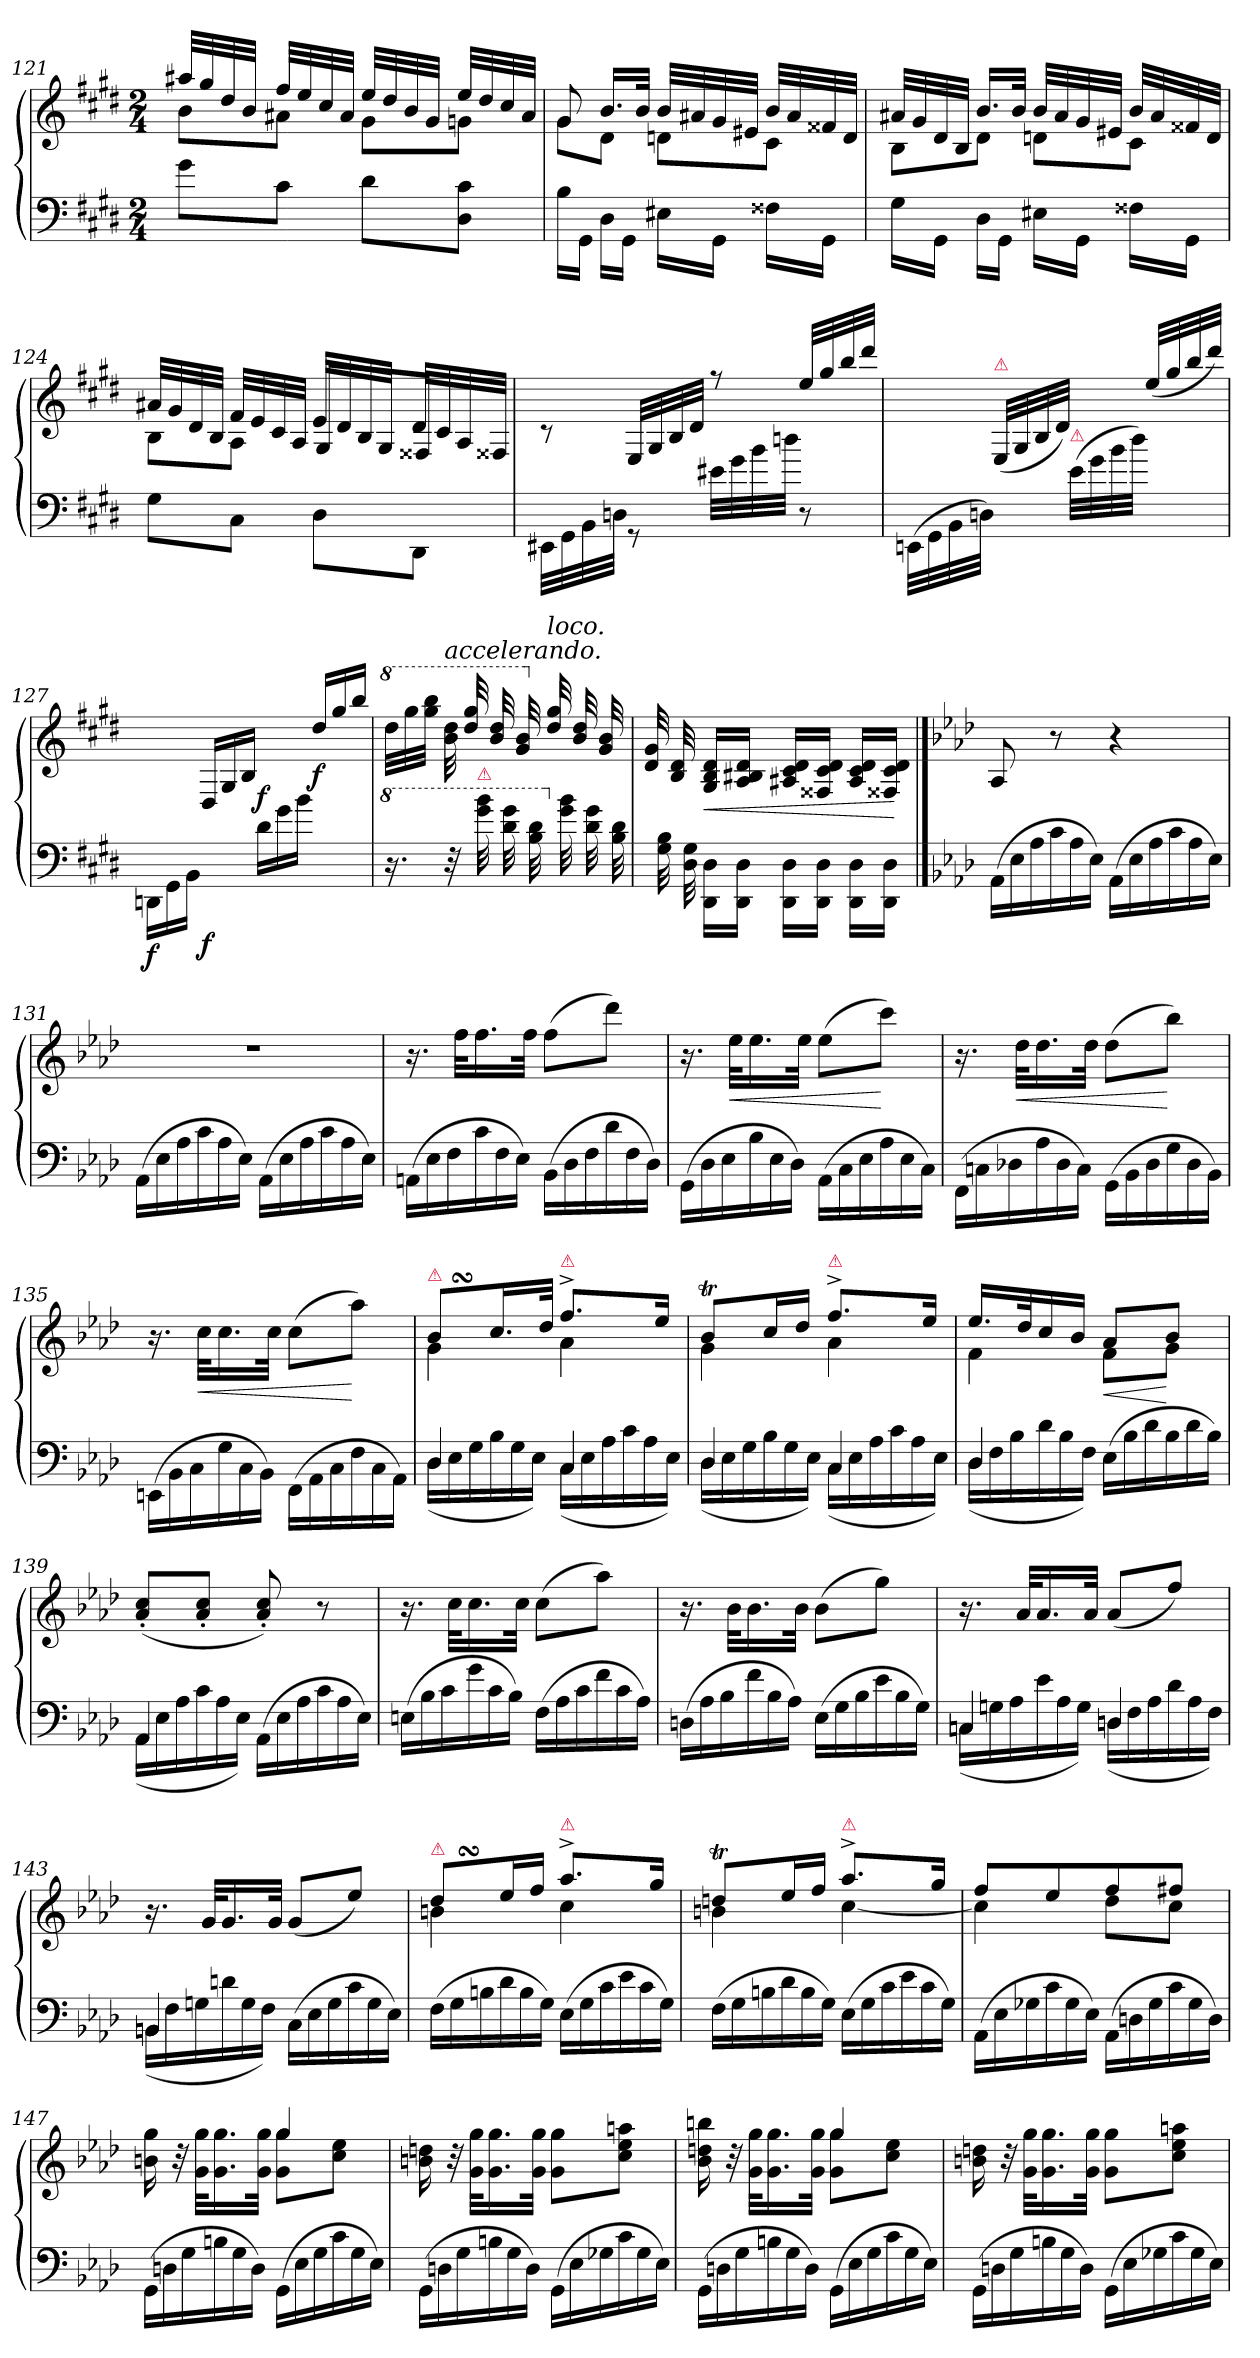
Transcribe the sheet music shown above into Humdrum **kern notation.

**kern	**kern	**dynam
*part1	*part1	*part1
*staff2	*staff1	*staff1/2
*clefF4	*clefG2	*
*k[f#c#g#d#]	*k[f#c#g#d#]	*
*M2/4	*M2/4	*
=121	=121	=121
*	*^	*
8g#\L	32aa#XLLL	8bL	.
.	32gg#	.	.
.	32dd#	.	.
.	32bJJJ	.	.
8c#J	32ff#LLL	8a#XJ	.
.	32ee	.	.
.	32cc#	.	.
.	32a#JJJ	.	.
8d#\L	32eeLLL	8g#L	.
.	32dd#	.	.
.	32b	.	.
.	32g#JJJ	.	.
8D# 8c#J	32eeLLL	8gnJ	.
.	32dd#	.	.
.	32cc#	.	.
.	32a#JJJ	.	.
=122	=122	=122	=122
16B\LL	8g#/	8g#L	.
16GG#JJ	.	.	.
16D#\LL	16.b/LL	8d#J	.
16GG#JJ	.	.	.
.	32bJJk	.	.
16E#X\LL	32bLLL	8dnL	.
.	32a#X	.	.
16GG#JJ	32g#	.	.
.	32e#XJJJ	.	.
16F##X\LL	32bLLL	8c#J	.
.	32a#	.	.
16GG#JJ	32f##X	.	.
.	32dJJJ	.	.
=123	=123	=123	=123
16G#\LL	32a#XLLL	8BL	.
.	32g#	.	.
16GG#JJ	32d#	.	.
.	32BJJJ	.	.
16D#\LL	16.bLL	8d#J	.
16GG#JJ	.	.	.
.	32bJJk	.	.
16E#X\LL	32bLLL	8dnL	.
.	32a#	.	.
16GG#JJ	32g#	.	.
.	32e#XJJJ	.	.
16F##X\LL	32bLLL	8c#J	.
.	32a#	.	.
16GG#JJ	32f##X	.	.
.	32dJJJ	.	.
=124	=124	=124	=124
8G#\L	32a#XLLL	8B\L	.
.	32g#	.	.
.	32d#	.	.
.	32BJJJ	.	.
8C#J	32f#LLL	8AJ	.
.	32e	.	.
.	32c#	.	.
.	32AJJJ	.	.
8D#\L	32eLLL	8G#/L	.
.	32d#	.	.
.	32B	.	.
.	32G#JJJ	.	.
8DD#J	32d#LLL	8F##XJ	.
.	32c#	.	.
.	32A	.	.
.	32F##XJJJ	.	.
*	*v	*v	*
=125	=125	=125
32EE#X\LLL	8rc	.
32GG#	.	.
32BB	.	.
32DnJJJ	.	.
8rGG	32E/LLL	.
.	32G#/	.
.	32B/	.
.	32d#/JJJ	.
32e#X\LLL	8rff	.
32g#\	.	.
32b\	.	.
32ddn\JJJ	.	.
8r	32ee/LLL	.
.	32gg#	.
.	32bb	.
.	32ddd#JJJ	.
=126	=126	=126
(>32EEn\LLL	8ryy	.
32GG#	.	.
32BB	.	.
32DnJJJ)	.	.
!	!LO:TX:a:color=crimson:t=⚠	!
8ryy	(<32E/LLL	.
.	32G#/	.
.	32B/	.
.	32d#/JJJ)	.
!LO:TX:a:color=crimson:t=⚠	!	!
(>32e\LLL	8ryy	.
32g#\	.	.
32b\	.	.
32dd#\JJJ)	.	.
8ryy	(<32ee/LLL	.
.	32gg#	.
.	32bb	.
.	32ddd#JJJ)	.
=127	=127	=127
*Xtuplet	*	*
!	!	!LO:DY:b=2
24DDn\LL	8ryy	f
24GG#	.	.
24BBJJ	.	.
*	*Xtuplet	*
!	!	!LO:DY:b=2
8ryy	24D#/LL	f
.	24G#/	.
.	24B/JJ	.
!	!	!LO:DY:b
24d#\LL	8ryy	f
24g#\	.	.
24b\JJ	.	.
!	!	!LO:DY:b
8ryy	24dd#/LL	f
.	24gg#	.
.	24bbJJ	.
=128	=128	=128
*8va	*	*
*	*8va	*
16.r	32ddd#LLL	.
.	32ggg#	.
.	32ggg# 32bbbJJJ	.
!	!LO:TX:a:i:t=accelerando.	!
32r	32bb 32ddd#	.
32ryy	32ddd#/ 32ggg#/	.
!LO:TX:a:color=crimson:t=⚠	!	!
32gg#\ 32bb\	32ryy	.
32ryy	32bb/ 32ddd#/	.
32dd#\ 32gg#\	32ryy	.
32ryy	32gg#/ 32bb/	.
32b\ 32dd#\	32ryy	.
*X8va	*	*
*	*X8va	*
!	!LO:TX:a:i:t=loco.	!
32ryy	32dd#/ 32gg#/	.
32g#\ 32b\	32ryy	.
32ryy	32b/ 32dd#/	.
32d#\ 32g#\	32ryy	.
32ryy	32g#/ 32b/	.
32B\ 32d#\	32ryy	.
=129	=129	=129
32ryy	32d#/ 32g#/	.
32G#\ 32B\	32ryy	.
32ryy	32B/ 32d#/	.
32D#\ 32G#\	32ryy	.
!	!	!LO:HP:b
16DD#\ 16D#\LL	16G#/ 16B/ 16d#/LL	<
16DD#\ 16D#\JJ	16A/ 16B#X/ 16d#/JJ	.
16DD#\ 16D#\LL	16A#X/ 16c#/ 16d#/LL	.
16DD#\ 16D#\JJ	16F##X/ 16c#/ 16d#/JJ	.
16DD# 16D#LL	16A#/ 16c#/ 16d#/LL	.
16DD#\ 16D#\JJ	16F##X/ 16c#/ 16d#/JJ	.
.	.	[
==130	==130	==130
*k[b-e-a-d-]	*k[b-e-a-d-]	*
*	*MM54	*
(>24AA-LL	8A-	.
24E-	.	.
24A-	.	.
24c	8r	.
24A-	.	.
24E-JJ)	.	.
(>24AA-LL	4r	.
24E-	.	.
24A-	.	.
24c	.	.
24A-	.	.
24E-JJ)	.	.
=131	=131	=131
(>24AA-LL	2rdd	.
24E-	.	.
24A-	.	.
24c	.	.
24A-	.	.
24E-JJ)	.	.
(>24AA-LL	.	.
24E-	.	.
24A-	.	.
24c	.	.
24A-	.	.
24E-JJ)	.	.
=132	=132	=132
(>24AAn\LL	16.r	.
24E-	.	.
24F	.	.
.	32ffKLL	.
24c	16.ff	.
24F	.	.
24E-JJ)	.	.
.	32ffJJk	.
(>24BB-\LL	(>8ffL	.
24D-	.	.
24F	.	.
24d-	8ddd-J)	.
24F	.	.
24D-JJ)	.	.
=133	=133	=133
(>24GGLL	16.r	.
24D-	.	.
24E-	.	.
!	!	!LO:HP:b
.	32ee-KLL	<
24B-	16.ee-	.
24E-	.	.
24D-JJ)	.	.
.	32ee-JJk	.
(>24AA-\LL	(>8ee-L	.
24C	.	.
24E-	.	.
24A-	8cccJ)	[
24E-	.	.
24CJJ)	.	.
=134	=134	=134
(>24FF\LL	16.r	.
24Cn	.	.
24D-X	.	.
!	!	!LO:HP:b
.	32dd-KLL	<
24A-	16.dd-	.
24D-	.	.
24CJJ)	.	.
.	32dd-JJk	.
(>24GG\LL	(>8dd-L	.
24BB-	.	.
24D-	.	.
24G	8bb-J)	[
24D-	.	.
24BB-JJ)	.	.
=135	=135	=135
(>24EEn\LL	16.r	.
24BB-	.	.
24C	.	.
!	!	!LO:HP:b
.	32ccKLL	<
24G	16.cc	.
24C	.	.
24BB-JJ)	.	.
.	32ccJJk	.
(>24FF\LL	(>8ccL	.
24AA-	.	.
24C	.	.
24F	8aa-J)	[
24C	.	.
24AA-JJ)	.	.
=136	=136	=136
*^	*^	*
!	!	!LO:TX:a:color=crimson:t=⚠	!	!
4D-/	(>24D-\LL	8b-SSSL	4g\	.
.	24E-	.	.	.
.	24G	.	.	.
.	24B-	16.ccL	.	.
.	24G	.	.	.
.	24E-JJ)	.	.	.
.	.	32dd-JJk	.	.
!	!	!LO:TX:a:color=crimson:t=⚠	!	!
4C/	(>24C\LL	8.ff^>L	4a-	.
.	24E-	.	.	.
.	24A-	.	.	.
.	24c	.	.	.
.	24A-	.	.	.
.	.	16ee-Jk	.	.
.	24E-JJ)	.	.	.
=137	=137	=137	=137	=137
4D-/	(>24D-\LL	8b-TL	4g	.
.	24E-	.	.	.
.	24G	.	.	.
.	24B-	16ccL	.	.
.	24G	.	.	.
.	.	16dd-JJ	.	.
.	24E-JJ)	.	.	.
!	!	!LO:TX:a:color=crimson:t=⚠	!	!
4C/	(>24C\LL	8.ff^>L	4a-	.
.	24E-	.	.	.
.	24A-	.	.	.
.	24c	.	.	.
.	24A-	.	.	.
.	.	16ee-Jk	.	.
.	24E-JJ)	.	.	.
=138	=138	=138	=138	=138
4D-/	(>24D-\LL	16.ee-LL	4f	.
.	24F	.	.	.
.	24B-	.	.	.
.	.	32dd-K	.	.
.	24d-	16cc	.	.
.	24B-	.	.	.
.	.	16b-JJ	.	.
.	24FJJ)	.	.	.
!	!	!	!	!LO:HP:b
4ryy	(>24E-\LL	8a-L	8fL	<
.	24B-	.	.	.
.	24d-	.	.	.
.	24B-	8b-J	8gJ	[
.	24d-	.	.	.
.	24B-JJ)	.	.	.
*	*	*v	*v	*
=139	=139	=139	=139
4AA-/	(>24AA-LL	(>8a-'>/ 8cc'>/L	.
.	24E-	.	.
.	24A-	.	.
.	24c	8a-'> 8cc'>J	.
.	24A-	.	.
.	24E-JJ)	.	.
4ryy	(>24AA-LL	8a-'>/ 8cc'>/)	.
.	24E-	.	.
.	24A-	.	.
.	24c	8r	.
.	24A-	.	.
.	24E-JJ)	.	.
*v	*v	*	*
=140	=140	=140
(>24EnLL	16.r	.
24B-	.	.
24c	.	.
.	32ccKLL	.
24g	16.cc	.
24c	.	.
24B-JJ)	.	.
.	32ccJJk	.
(>24FLL	(>8ccL	.
24A-	.	.
24c	.	.
24f	8aa-J)	.
24c	.	.
24A-JJ)	.	.
=141	=141	=141
(>24DnLL	16.r	.
24A-	.	.
24B-	.	.
.	32b-KLL	.
24f	16.b-	.
24B-	.	.
24A-JJ)	.	.
.	32b-JJk	.
(>24E-LL	(>8b-L	.
24G	.	.
24B-	.	.
24e-	8ggJ)	.
24B-	.	.
24GJJ)	.	.
=142	=142	=142
*^	*	*
4Cn/	(>24CnLL	16.r	.
.	24Gn	.	.
.	24A-	.	.
.	.	32a-KLL	.
.	24e-	16.a-	.
.	24A-	.	.
.	24GJJ)	.	.
.	.	32a-JJk	.
4Dn/	(>24DnLL	(<8a-/L	.
.	24F	.	.
.	24A-	.	.
.	24d-	8ffJ)	.
.	24A-	.	.
.	24FJJ)	.	.
=143	=143	=143	=143
4BBn/	(>24BBnLL	16.r	.
.	24F	.	.
.	24Gn	.	.
.	.	32gKLL	.
.	24dn	16.g	.
.	24G	.	.
.	24FJJ)	.	.
.	.	32gJJk	.
4ryy	(>24CLL	(<8g/L	.
.	24E-	.	.
.	24G	.	.
.	24c	8ee-J)	.
.	24G	.	.
.	24E-JJ)	.	.
=144	=144	=144	=144
*	*	*^	*
!	!	!LO:TX:a:color=crimson:t=⚠	!	!
*v	*v	*	*	*
(>24F\LL	8dd-SSsL	4bn	.
24G	.	.	.
24Bn	.	.	.
24d-	16ee-L	.	.
24B	.	.	.
.	16ffJJ	.	.
24GJJ)	.	.	.
!	!LO:TX:a:color=crimson:t=⚠	!	!
(>24E-\LL	8.aa-^L	4cc	.
24G	.	.	.
24c	.	.	.
24e-	.	.	.
24c	.	.	.
.	16ggJk	.	.
24GJJ)	.	.	.
=145	=145	=145	=145
(>24F\LL	8ddntL	4bn	.
24G	.	.	.
24Bn	.	.	.
24d-	16ee-L	.	.
24B	.	.	.
.	16ffJJ	.	.
24GJJ)	.	.	.
!	!LO:TX:a:color=crimson:t=⚠	!	!
(>24E-\LL	8.aa-^L	[4cc	.
24G	.	.	.
24c	.	.	.
24e-	.	.	.
24c	.	.	.
.	16ggJk	.	.
24GJJ)	.	.	.
=146	=146	=146	=146
(>24AA-\LL	8ffL	4cc]	.
24E-	.	.	.
24G-X	.	.	.
24c	8ee-	.	.
24G-	.	.	.
24E-JJ)	.	.	.
(>24AA-\LL	8ff	8dd-L	.
24Dn	.	.	.
24G-	.	.	.
24c	8ff#XJ	8ccJ	.
24G-	.	.	.
24DJJ)	.	.	.
=147	=147	=147	=147
(>24GGLL	16bn\ 16gg\	4ryy	.
24Dn	.	.	.
.	32r	.	.
24G	.	.	.
.	32g\ 32gg\KLL	.	.
24Bn	16.g 16.gg	.	.
24G	.	.	.
24DJJ)	.	.	.
.	32g 32ggJJk	.	.
(>24GGLL	4gg	8g 8ggL	.
24E-	.	.	.
24G	.	.	.
24c	.	8cc 8ee-J	.
24G	.	.	.
24E-JJ)	.	.	.
*	*v	*v	*
=148	=148	=148
(>24GGLL	16bn 16ddn	.
24Dn	.	.
.	32r	.
24G	.	.
.	32g\ 32gg\KLL	.
24Bn	16.g 16.gg	.
24G	.	.
24DJJ)	.	.
.	32g 32ggJJk	.
(>24GGLL	8g\ 8gg\L	.
24E-	.	.
24G-X	.	.
24c	8cc 8ee- 8aanJ	.
24G-	.	.
24E-JJ)	.	.
=149	=149	=149
*	*^	*
(>24GGLL	16b-\ 16ddn\ 16bbn\	4ryy	.
24Dn	.	.	.
.	32r	.	.
24G	.	.	.
.	32g 32ggKLL	.	.
24Bn	16.g\ 16.gg\	.	.
24G	.	.	.
24DJJ)	.	.	.
.	32g 32ggJJk	.	.
(>24GGLL	4gg	8g\ 8gg\L	.
24E-	.	.	.
24G	.	.	.
24c	.	8cc 8ee-J	.
24G	.	.	.
24E-JJ)	.	.	.
*	*v	*v	*
=150	=150	=150
(>24GGLL	16bn 16ddn	.
24Dn	.	.
.	32r	.
24G	.	.
.	32g 32ggKLL	.
24Bn	16.g 16.gg	.
24G	.	.
24DJJ)	.	.
.	32g 32ggJJk	.
(>24GGLL	8g\ 8gg\L	.
24E-	.	.
24G-X	.	.
24c	8cc 8ee- 8aanJ	.
24G-	.	.
24E-JJ)	.	.
=	=	=
*-	*-	*-
